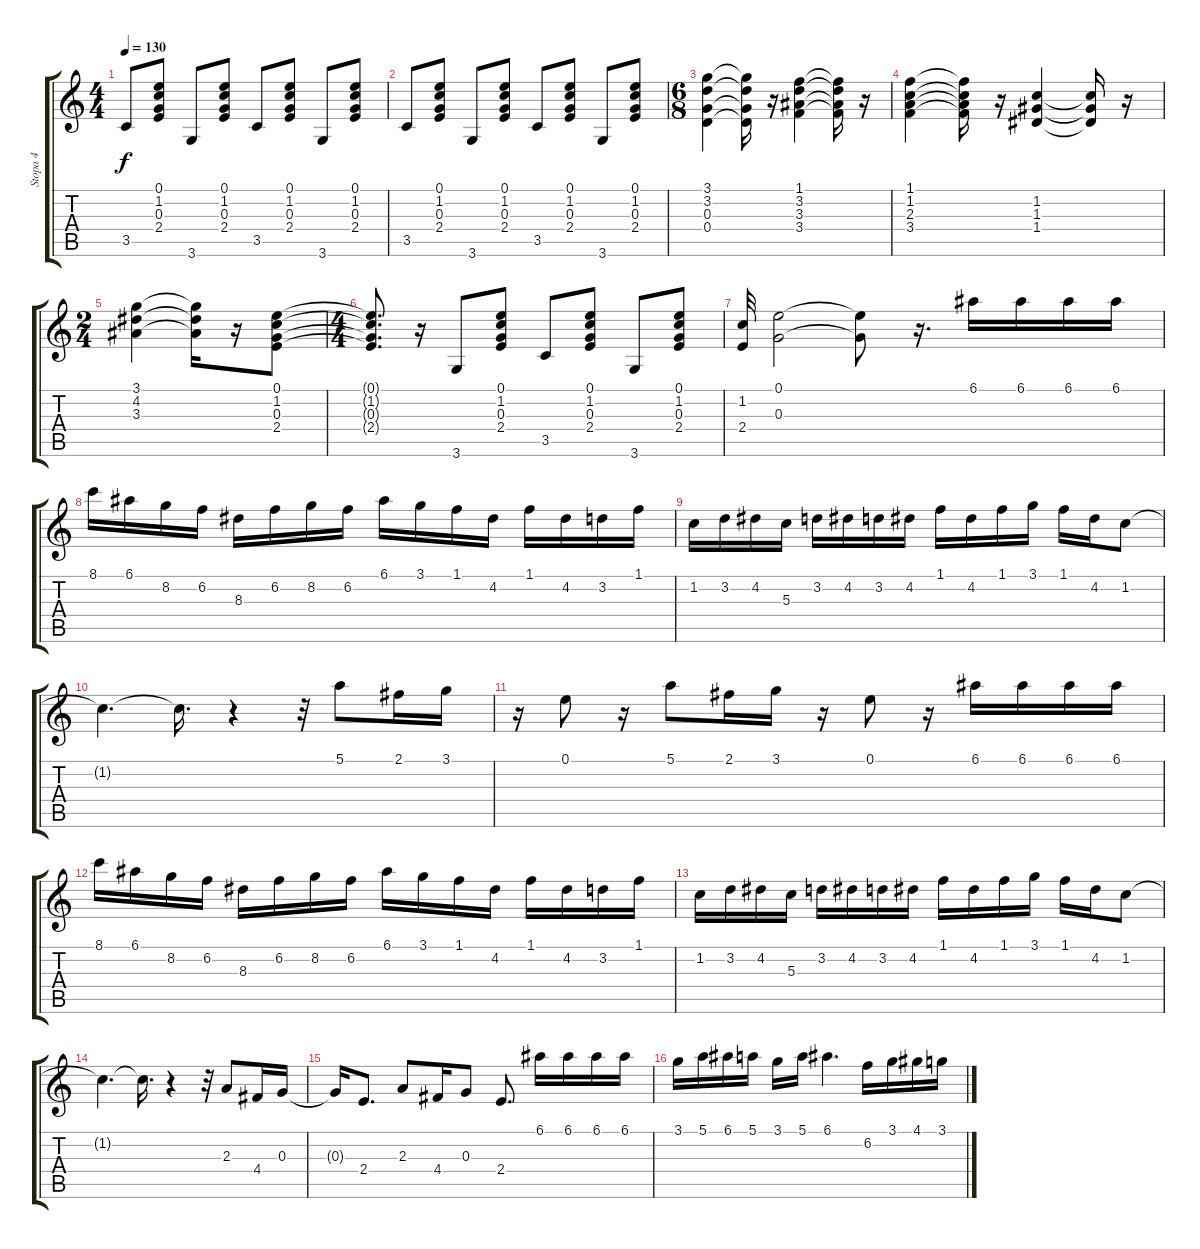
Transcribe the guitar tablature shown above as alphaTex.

\track ("Stopa 4" "Stopa 4") {instrument acousticguitarsteel}
\staff {score tabs}
\tuning (E4 B3 G3 D3 A2 E2) {hide}
\ts (4 4)
\tempo 130
\clef g2
\ks c
3.5.8{dy f} (0.1 1.2 0.3 2.4).8 3.6.8 (0.1 1.2 0.3 2.4).8 3.5.8 (0.1 1.2 0.3 2.4).8 3.6.8 (0.1 1.2 0.3 2.4).8 |
3.5.8 (0.1 1.2 0.3 2.4).8 3.6.8 (0.1 1.2 0.3 2.4).8 3.5.8 (0.1 1.2 0.3 2.4).8 3.6.8 (0.1 1.2 0.3 2.4).8 |
\ts (6 8)
(3.1 3.2 0.3 0.4).4 (3.1{t} 3.2{t} 0.3{t} 0.4{t}).16 r.16 (1.1 3.2 3.3 3.4).4 (1.1{t} 3.2{t} 3.3{t} 3.4{t}).16 r.16 |
(1.1 1.2 2.3 3.4).4 (1.1{t} 1.2{t} 2.3{t} 3.4{t}).16 r.16 (1.2 1.3 1.4).4 (1.2{t} 1.3{t} 1.4{t}).16 r.16 |
\ts (2 4)
(3.1 4.2 3.3).4 (3.1{t} 4.2{t} 3.3{t}).16 r.16 (0.1 1.2 0.3 2.4).8 |
\ts (4 4)
(0.1{t} 1.2{t} 0.3{t} 2.4{t}).8{d} r.16 3.6.8 (0.1 1.2 0.3 2.4).8 3.5.8 (0.1 1.2 0.3 2.4).8 3.6.8 (0.1 1.2 0.3 2.4).8 |
(1.2 2.4).32 (0.1 0.3).2 (0.1{t} 0.3{t}).8 r.16{d} 6.1.16{volume 12} 6.1.16 6.1.16 6.1.16 |
8.1.16 6.1.16 8.2.16 6.2.16 8.3.16 6.2.16 8.2.16 6.2.16 6.1.16 3.1.16 1.1.16 4.2.16 1.1.16 4.2.16 3.2.16 1.1.16 |
1.2.16 3.2.16 4.2.16 5.3.16 3.2.16 4.2.16 3.2.16 4.2.16 1.1.16 4.2.16 1.1.16 3.1.16 1.1.16 4.2.16 1.2.8 |
1.2{t}.4{d} 1.2{t}.16{d} r.4 r.32 5.1.8 2.1.16 3.1.16 |
r.16 0.1.8 r.16 5.1.8 2.1.16 3.1.16 r.16 0.1.8 r.16 6.1.16 6.1.16 6.1.16 6.1.16 |
8.1.16 6.1.16 8.2.16 6.2.16 8.3.16 6.2.16 8.2.16 6.2.16 6.1.16 3.1.16 1.1.16 4.2.16 1.1.16 4.2.16 3.2.16 1.1.16 |
1.2.16 3.2.16 4.2.16 5.3.16 3.2.16 4.2.16 3.2.16 4.2.16 1.1.16 4.2.16 1.1.16 3.1.16 1.1.16 4.2.16 1.2.8 |
1.2{t}.4{d} 1.2{t}.16{d} r.4 r.32 2.3.8 4.4.16 0.3.16 |
0.3{t}.16 2.4.8{d} 2.3.8 4.4.16 0.3.8 2.4.8{d} 6.1.16 6.1.16 6.1.16 6.1.16 |
3.1.16 5.1.16 6.1.16 5.1.16 3.1.16 5.1.16 6.1.4{d} 6.2.16 3.1.16 4.1.16 3.1.16
